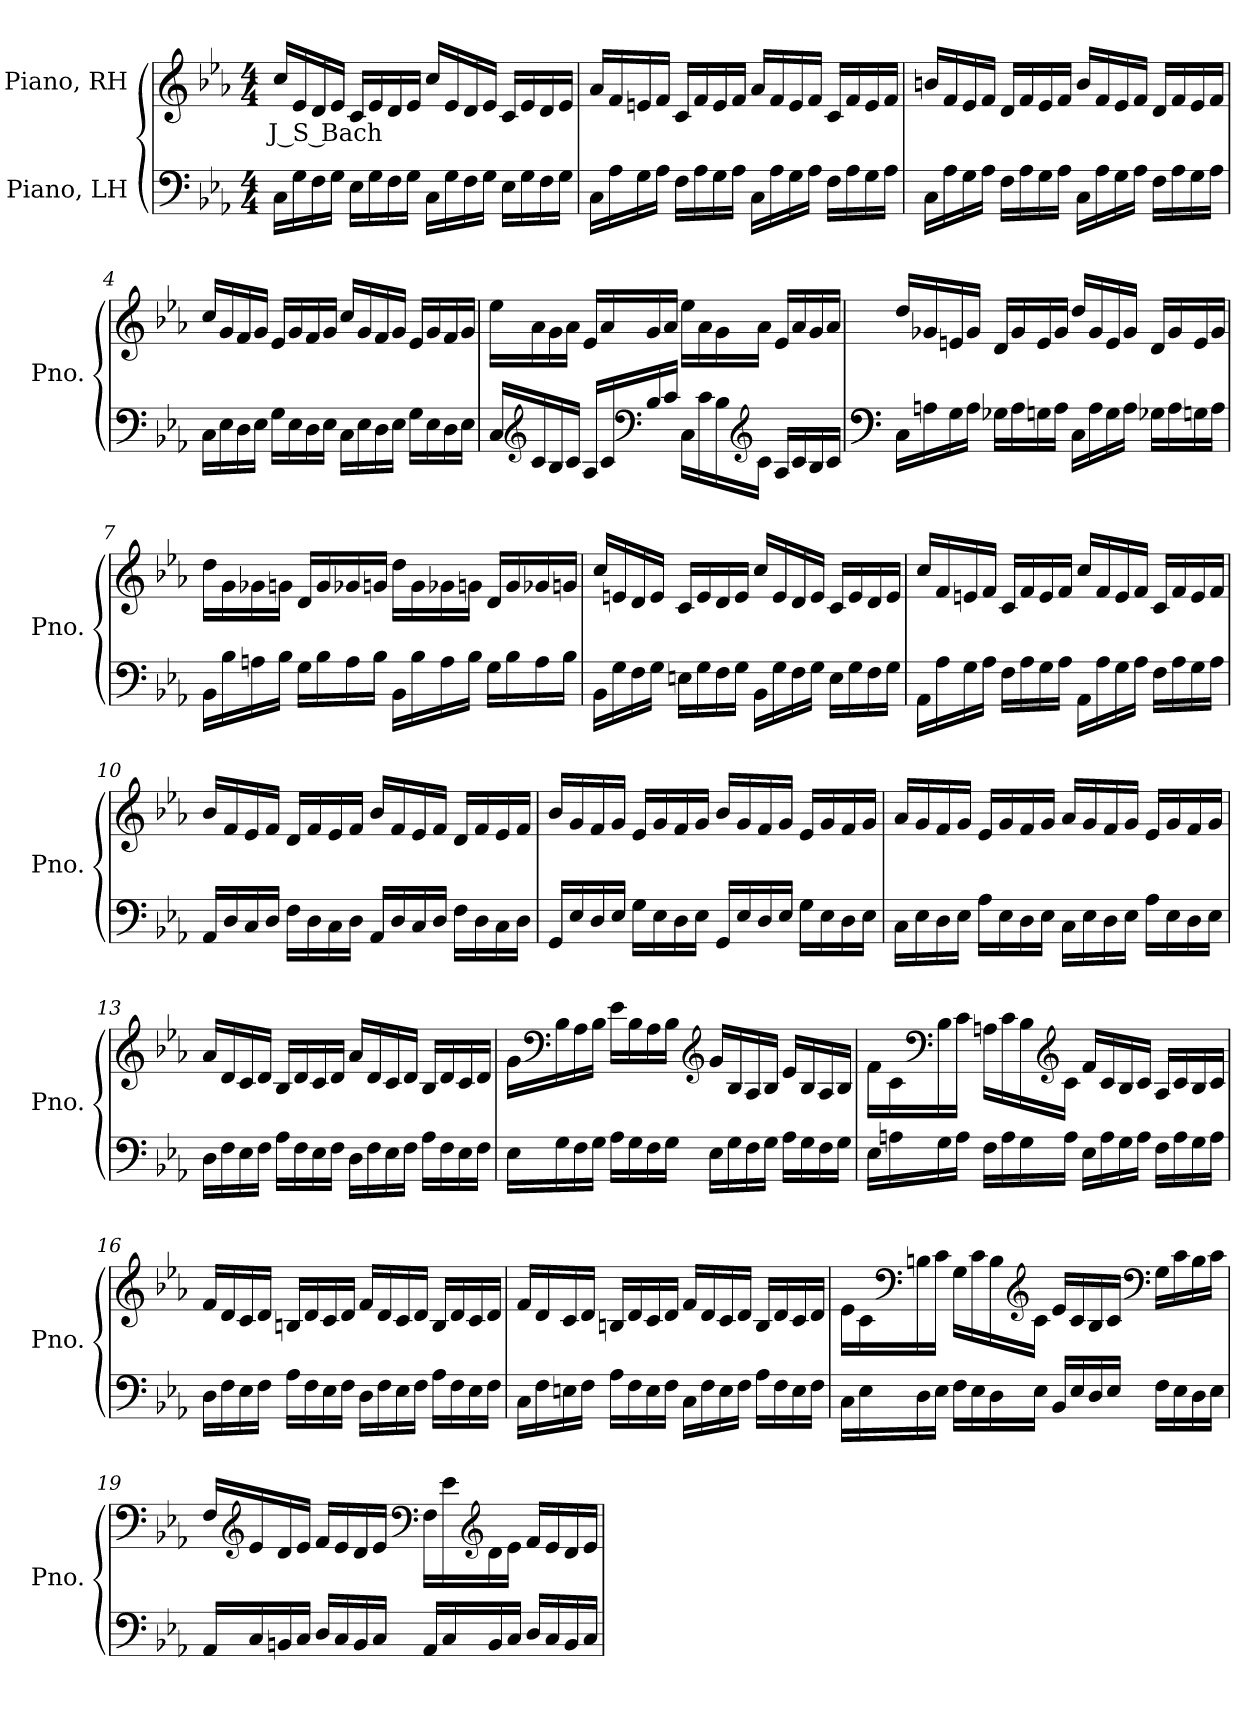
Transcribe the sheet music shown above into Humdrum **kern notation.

**kern	**kern	**text
*part2	*part1	*part1
*staff2	*staff1	*staff1
*I"Piano, LH	*I"Piano, RH	*
*I'Pno.	*I'Pno.	*
*clefF4	*clefG2	*
*k[b-e-a-]	*k[b-e-a-]	*
*M4/4	*M4/4	*
*MM105	*MM105	*
=1	=1	=1
!	!	!LO:LY:b
16C\LL	16cc/LL	J S Bach
16G\	16e-/	.
16F\	16d/	.
16G\JJ	16e-/JJ	.
16E-\LL	16c/LL	.
16G\	16e-/	.
16F\	16d/	.
16G\JJ	16e-/JJ	.
16C\LL	16cc/LL	.
16G\	16e-/	.
16F\	16d/	.
16G\JJ	16e-/JJ	.
16E-\LL	16c/LL	.
16G\	16e-/	.
16F\	16d/	.
16G\JJ	16e-/JJ	.
=2	=2	=2
16C\LL	16a-/LL	.
16A-\	16f/	.
16G\	16en/	.
16A-\JJ	16f/JJ	.
16F\LL	16c/LL	.
16A-\	16f/	.
16G\	16e/	.
16A-\JJ	16f/JJ	.
16C\LL	16a-/LL	.
16A-\	16f/	.
16G\	16e/	.
16A-\JJ	16f/JJ	.
16F\LL	16c/LL	.
16A-\	16f/	.
16G\	16e/	.
16A-\JJ	16f/JJ	.
!!LO:LB:g=z
=3	=3	=3
16C\LL	16bn/LL	.
16A-\	16f/	.
16G\	16e-/	.
16A-\JJ	16f/JJ	.
16F\LL	16d/LL	.
16A-\	16f/	.
16G\	16e-/	.
16A-\JJ	16f/JJ	.
16C\LL	16b/LL	.
16A-\	16f/	.
16G\	16e-/	.
16A-\JJ	16f/JJ	.
16F\LL	16d/LL	.
16A-\	16f/	.
16G\	16e-/	.
16A-\JJ	16f/JJ	.
=4	=4	=4
16C\LL	16cc/LL	.
16E-\	16g/	.
16D\	16f/	.
16E-\JJ	16g/JJ	.
16G\LL	16e-/LL	.
16E-\	16g/	.
16D\	16f/	.
16E-\JJ	16g/JJ	.
16C\LL	16cc/LL	.
16E-\	16g/	.
16D\	16f/	.
16E-\JJ	16g/JJ	.
16G\LL	16e-/LL	.
16E-\	16g/	.
16D\	16f/	.
16E-\JJ	16g/JJ	.
!!LO:LB:g=z
=5	=5	=5
16C/LL	16ee-\LL	.
*clefG2	*	*
16c/	16a-\	.
16B-/	16g\	.
16c/JJ	16a-\JJ	.
16A-/LL	16e-/LL	.
16c/	16a-/	.
*clefF4	*	*
16B-/	16g/	.
16c/JJ	16a-/JJ	.
16C\LL	16ee-\LL	.
16c\	16a-\	.
16B-\	16g\	.
*clefG2	*	*
16c\JJ	16a-\JJ	.
16A-/LL	16e-/LL	.
16c/	16a-/	.
16B-/	16g/	.
16c/JJ	16a-/JJ	.
!!LO:LB:g=z
=6	=6	=6
*clefF4	*	*
16C\LL	16dd/LL	.
16An\	16g-X/	.
16G\	16en/	.
16A\JJ	16g-/JJ	.
16G-X\LL	16d/LL	.
16A\	16g-/	.
16Gn\	16e/	.
16A\JJ	16g-/JJ	.
16C\LL	16dd/LL	.
16A\	16g-/	.
16G\	16e/	.
16A\JJ	16g-/JJ	.
16G-X\LL	16d/LL	.
16A\	16g-/	.
16Gn\	16e/	.
16A\JJ	16g-/JJ	.
=7	=7	=7
16BB-\LL	16dd\LL	.
16B-\	16g\	.
16An\	16g-X\	.
16B-\JJ	16gn\JJ	.
16G\LL	16d/LL	.
16B-\	16g/	.
16A\	16g-X/	.
16B-\JJ	16gn/JJ	.
16BB-\LL	16dd\LL	.
16B-\	16g\	.
16A\	16g-X\	.
16B-\JJ	16gn\JJ	.
16G\LL	16d/LL	.
16B-\	16g/	.
16A\	16g-X/	.
16B-\JJ	16gn/JJ	.
!!LO:LB:g=z
=8	=8	=8
16BB-\LL	16cc/LL	.
16G\	16en/	.
16F\	16d/	.
16G\JJ	16e/JJ	.
16En\LL	16c/LL	.
16G\	16e/	.
16F\	16d/	.
16G\JJ	16e/JJ	.
16BB-\LL	16cc/LL	.
16G\	16e/	.
16F\	16d/	.
16G\JJ	16e/JJ	.
16E\LL	16c/LL	.
16G\	16e/	.
16F\	16d/	.
16G\JJ	16e/JJ	.
=9	=9	=9
16AA-\LL	16cc/LL	.
16A-\	16f/	.
16G\	16en/	.
16A-\JJ	16f/JJ	.
16F\LL	16c/LL	.
16A-\	16f/	.
16G\	16e/	.
16A-\JJ	16f/JJ	.
16AA-\LL	16cc/LL	.
16A-\	16f/	.
16G\	16e/	.
16A-\JJ	16f/JJ	.
16F\LL	16c/LL	.
16A-\	16f/	.
16G\	16e/	.
16A-\JJ	16f/JJ	.
!!LO:LB:g=z
=10	=10	=10
16AA-/LL	16b-/LL	.
16D/	16f/	.
16C/	16e-/	.
16D/JJ	16f/JJ	.
16F\LL	16d/LL	.
16D\	16f/	.
16C\	16e-/	.
16D\JJ	16f/JJ	.
16AA-/LL	16b-/LL	.
16D/	16f/	.
16C/	16e-/	.
16D/JJ	16f/JJ	.
16F\LL	16d/LL	.
16D\	16f/	.
16C\	16e-/	.
16D\JJ	16f/JJ	.
=11	=11	=11
16GG/LL	16b-/LL	.
16E-/	16g/	.
16D/	16f/	.
16E-/JJ	16g/JJ	.
16G\LL	16e-/LL	.
16E-\	16g/	.
16D\	16f/	.
16E-\JJ	16g/JJ	.
16GG/LL	16b-/LL	.
16E-/	16g/	.
16D/	16f/	.
16E-/JJ	16g/JJ	.
16G\LL	16e-/LL	.
16E-\	16g/	.
16D\	16f/	.
16E-\JJ	16g/JJ	.
!!LO:PB:g=z
=12	=12	=12
16C\LL	16a-/LL	.
16E-\	16g/	.
16D\	16f/	.
16E-\JJ	16g/JJ	.
16A-\LL	16e-/LL	.
16E-\	16g/	.
16D\	16f/	.
16E-\JJ	16g/JJ	.
16C\LL	16a-/LL	.
16E-\	16g/	.
16D\	16f/	.
16E-\JJ	16g/JJ	.
16A-\LL	16e-/LL	.
16E-\	16g/	.
16D\	16f/	.
16E-\JJ	16g/JJ	.
=13	=13	=13
16D\LL	16a-/LL	.
16F\	16d/	.
16E-\	16c/	.
16F\JJ	16d/JJ	.
16A-\LL	16B-/LL	.
16F\	16d/	.
16E-\	16c/	.
16F\JJ	16d/JJ	.
16D\LL	16a-/LL	.
16F\	16d/	.
16E-\	16c/	.
16F\JJ	16d/JJ	.
16A-\LL	16B-/LL	.
16F\	16d/	.
16E-\	16c/	.
16F\JJ	16d/JJ	.
!!LO:LB:g=z
=14	=14	=14
16E-\LL	16g\LL	.
*	*clefF4	*
16G\	16B-\	.
16F\	16A-\	.
16G\JJ	16B-\JJ	.
16A-\LL	16e-\LL	.
16G\	16B-\	.
16F\	16A-\	.
16G\JJ	16B-\JJ	.
*	*clefG2	*
16E-\LL	16g/LL	.
16G\	16B-/	.
16F\	16A-/	.
16G\JJ	16B-/JJ	.
16A-\LL	16e-/LL	.
16G\	16B-/	.
16F\	16A-/	.
16G\JJ	16B-/JJ	.
=15	=15	=15
16E-\LL	16f\LL	.
16An\	16c\	.
*	*clefF4	*
16G\	16B-\	.
16A\JJ	16c\JJ	.
16F\LL	16An\LL	.
16A\	16c\	.
16G\	16B-\	.
*	*clefG2	*
16A\JJ	16c\JJ	.
16E-\LL	16f/LL	.
16A\	16c/	.
16G\	16B-/	.
16A\JJ	16c/JJ	.
16F\LL	16A/LL	.
16A\	16c/	.
16G\	16B-/	.
16A\JJ	16c/JJ	.
!!LO:LB:g=z
=16	=16	=16
16D\LL	16f/LL	.
16F\	16d/	.
16E-\	16c/	.
16F\JJ	16d/JJ	.
16A-\LL	16Bn/LL	.
16F\	16d/	.
16E-\	16c/	.
16F\JJ	16d/JJ	.
16D\LL	16f/LL	.
16F\	16d/	.
16E-\	16c/	.
16F\JJ	16d/JJ	.
16A-\LL	16B/LL	.
16F\	16d/	.
16E-\	16c/	.
16F\JJ	16d/JJ	.
=17	=17	=17
16C\LL	16f/LL	.
16F\	16d/	.
16En\	16c/	.
16F\JJ	16d/JJ	.
16A-\LL	16Bn/LL	.
16F\	16d/	.
16E\	16c/	.
16F\JJ	16d/JJ	.
16C\LL	16f/LL	.
16F\	16d/	.
16E\	16c/	.
16F\JJ	16d/JJ	.
16A-\LL	16B/LL	.
16F\	16d/	.
16E\	16c/	.
16F\JJ	16d/JJ	.
!!LO:LB:g=z
=18	=18	=18
16C\LL	16e-\LL	.
16E-\	16c\	.
*	*clefF4	*
16D\	16Bn\	.
16E-\JJ	16c\JJ	.
16F\LL	16G\LL	.
16E-\	16c\	.
16D\	16B\	.
*	*clefG2	*
16E-\JJ	16c\JJ	.
16BB-/LL	16e-/LL	.
16E-/	16c/	.
16D/	16B/	.
16E-/JJ	16c/JJ	.
*	*clefF4	*
16F\LL	16G\LL	.
16E-\	16c\	.
16D\	16B\	.
16E-\JJ	16c\JJ	.
=19	=19	=19
16AA-/LL	16F/LL	.
*	*clefG2	*
16C/	16e-/	.
16BBn/	16d/	.
16C/JJ	16e-/JJ	.
16D/LL	16f/LL	.
16C/	16e-/	.
16BB/	16d/	.
16C/JJ	16e-/JJ	.
*	*clefF4	*
16AA-/LL	16F\LL	.
16C/	16e-\	.
*	*clefG2	*
16BB/	16d\	.
16C/JJ	16e-\JJ	.
16D/LL	16f/LL	.
16C/	16e-/	.
16BB/	16d/	.
16C/JJ	16e-/JJ	.
=	=	=
*-	*-	*-
